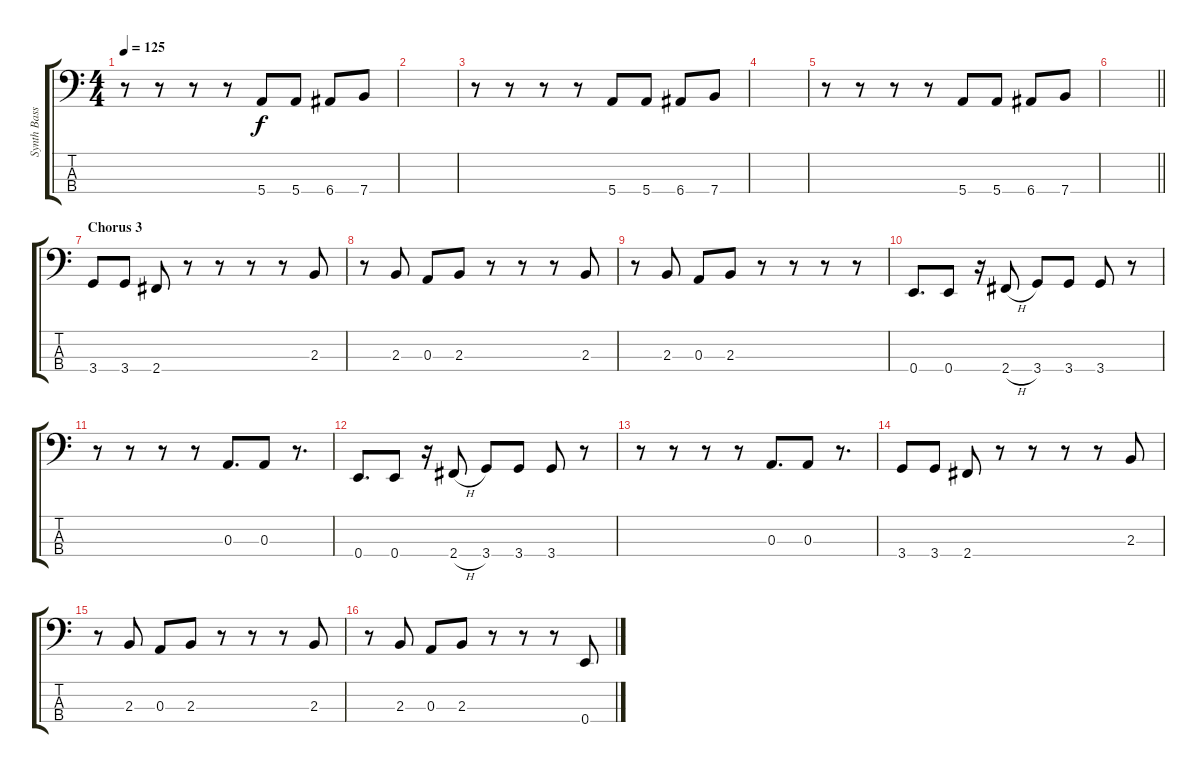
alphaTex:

\track ("Synth Bass" "Synth Bass") {instrument synthbass1}
\staff {score tabs}
\tuning (G2 D2 A1 E1) {hide}
\ts (4 4)
\tempo 125
\clef f4
\ks c
r.8{dy f} r.8 r.8 r.8 5.4.8 5.4.8 6.4.8 7.4.8 |
|
r.8 r.8 r.8 r.8 5.4.8 5.4.8 6.4.8 7.4.8 |
|
r.8 r.8 r.8 r.8 5.4.8 5.4.8 6.4.8 7.4.8 |
\barLineRight lightlight
|
\section ("" "Chorus 3")
3.4.8 3.4.8 2.4.8 r.8 r.8 r.8 r.8 2.3.8 |
r.8 2.3.8 0.3.8 2.3.8 r.8 r.8 r.8 2.3.8 |
r.8 2.3.8 0.3.8 2.3.8 r.8 r.8 r.8 r.8 |
0.4.8{d} 0.4.8 r.16 2.4{h}.8 3.4.8 3.4.8 3.4.8 r.8 |
r.8 r.8 r.8 r.8 0.3.8{d} 0.3.8 r.8{d} |
0.4.8{d} 0.4.8 r.16 2.4{h}.8 3.4.8 3.4.8 3.4.8 r.8 |
r.8 r.8 r.8 r.8 0.3.8{d} 0.3.8 r.8{d} |
3.4.8 3.4.8 2.4.8 r.8 r.8 r.8 r.8 2.3.8 |
r.8 2.3.8 0.3.8 2.3.8 r.8 r.8 r.8 2.3.8 |
r.8 2.3.8 0.3.8 2.3.8 r.8 r.8 r.8 0.4.8
